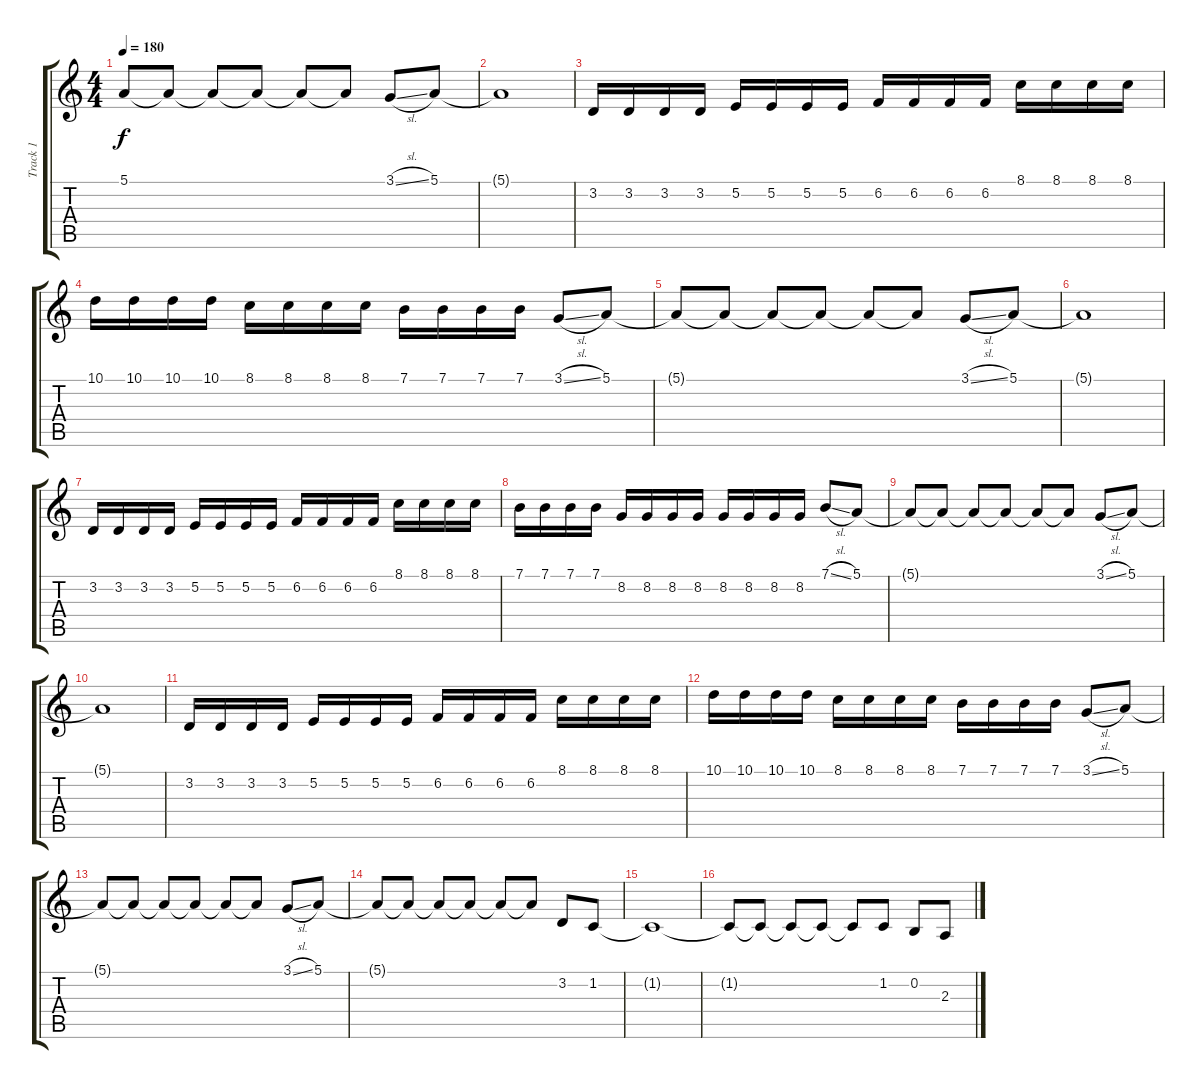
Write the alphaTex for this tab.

\track ("Track 1" "Track 1") {instrument lead5charang}
\staff {score tabs}
\tuning (E4 B3 G3 D3 A2 E2) {hide}
\ts (4 4)
\tempo 180
\clef g2
\ks c
5.1{t}.8{dy f} 5.1{t}.8 5.1{t}.8 5.1{t}.8 5.1{t}.8 5.1{t}.8 3.1{sl}.8 5.1.8 |
5.1{t}.1 |
3.2.16 3.2.16 3.2.16 3.2.16 5.2.16 5.2.16 5.2.16 5.2.16 6.2.16 6.2.16 6.2.16 6.2.16 8.1.16 8.1.16 8.1.16 8.1.16 |
10.1.16 10.1.16 10.1.16 10.1.16 8.1.16 8.1.16 8.1.16 8.1.16 7.1.16 7.1.16 7.1.16 7.1.16 3.1{sl}.8 5.1.8 |
5.1{t}.8 5.1{t}.8 5.1{t}.8 5.1{t}.8 5.1{t}.8 5.1{t}.8 3.1{sl}.8 5.1.8 |
5.1{t}.1 |
3.2.16 3.2.16 3.2.16 3.2.16 5.2.16 5.2.16 5.2.16 5.2.16 6.2.16 6.2.16 6.2.16 6.2.16 8.1.16 8.1.16 8.1.16 8.1.16 |
7.1.16 7.1.16 7.1.16 7.1.16 8.2.16 8.2.16 8.2.16 8.2.16 8.2.16 8.2.16 8.2.16 8.2.16 7.1{sl}.8 5.1.8 |
5.1{t}.8 5.1{t}.8 5.1{t}.8 5.1{t}.8 5.1{t}.8 5.1{t}.8 3.1{sl}.8 5.1.8 |
5.1{t}.1 |
3.2.16 3.2.16 3.2.16 3.2.16 5.2.16 5.2.16 5.2.16 5.2.16 6.2.16 6.2.16 6.2.16 6.2.16 8.1.16 8.1.16 8.1.16 8.1.16 |
10.1.16 10.1.16 10.1.16 10.1.16 8.1.16 8.1.16 8.1.16 8.1.16 7.1.16 7.1.16 7.1.16 7.1.16 3.1{sl}.8 5.1.8 |
5.1{t}.8 5.1{t}.8 5.1{t}.8 5.1{t}.8 5.1{t}.8 5.1{t}.8 3.1{sl}.8 5.1.8 |
5.1{t}.8 5.1{t}.8 5.1{t}.8 5.1{t}.8 5.1{t}.8 5.1{t}.8 3.2.8 1.2.8 |
1.2{t}.1 |
1.2{t}.8 1.2{t}.8 1.2{t}.8 1.2{t}.8 1.2{t}.8 1.2.8 0.2.8 2.3.8
